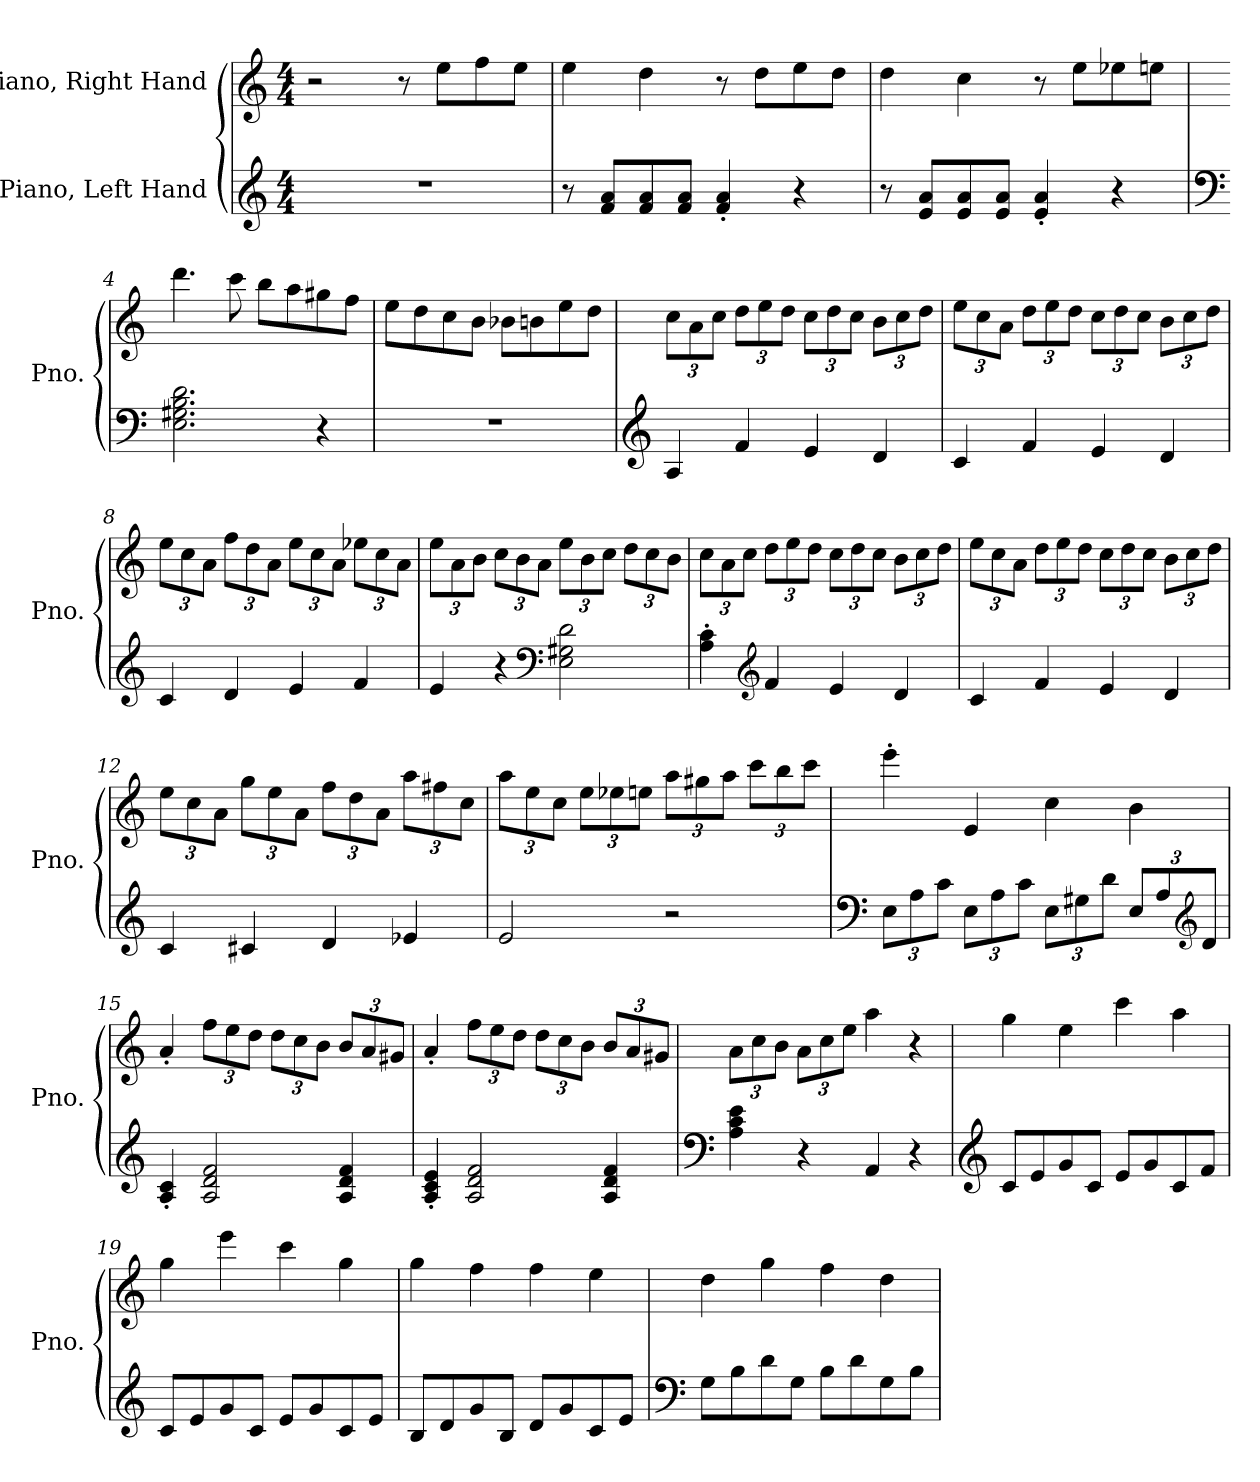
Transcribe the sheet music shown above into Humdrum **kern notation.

**kern	**kern
*part2	*part1
*staff2	*staff1
*I"Piano, Left Hand	*I"Piano, Right Hand
*I'Pno.	*I'Pno.
*clefG2	*clefG2
*k[]	*k[]
*M4/4	*M4/4
*MM100	*MM100
=1	=1
1r	2r
.	8r
.	8ee\L
.	8ff\
.	8ee\J
=2	=2
8r	4ee\
8f/ 8a/L	.
8f/ 8a/	4dd\
8f/ 8a/J	.
4f/' 4a/'	8r
.	8dd\L
4r	8ee\
.	8dd\J
=3	=3
8r	4dd\
8e/ 8a/L	.
8e/ 8a/	4cc\
8e/ 8a/J	.
4e/' 4a/'	8r
.	8ee\L
4r	8ee-X\
.	8een\J
=4	=4
*clefF4	*
2.E\ 2.G#X\ 2.B\ 2.d\	4.ddd\
.	8ccc\
.	8bb\L
.	8aa\
4r	8gg#X\
.	8ff\J
!!LO:LB:g=z
=5	=5
1r	8ee\L
.	8dd\
.	8cc\
.	8b\J
.	8b-X\L
.	8bn\
.	8ee\
.	8dd\J
=6	=6
*clefG2	*
*	*Xbrackettup
4A/	12cc\L
.	12a\
.	12cc\J
4f/	12dd\L
.	12ee\
.	12dd\J
4e/	12cc\L
.	12dd\
.	12cc\J
4d/	12b\L
.	12cc\
.	12dd\J
=7	=7
4c/	12ee\L
.	12cc\
.	12a\J
4f/	12dd\L
.	12ee\
.	12dd\J
4e/	12cc\L
.	12dd\
.	12cc\J
4d/	12b\L
.	12cc\
.	12dd\J
!!LO:LB:g=z
=8	=8
4c/	12ee\L
.	12cc\
.	12a\J
4d/	12ff\L
.	12dd\
.	12a\J
4e/	12ee\L
.	12cc\
.	12a\J
4f/	12ee-X\L
.	12cc\
.	12a\J
=9	=9
4e/	12ee\L
.	12a\
.	12b\J
4r	12cc\L
.	12b\
.	12a\J
*clefF4	*
2E\ 2G#X\ 2d\	12ee\L
.	12b\
.	12cc\J
.	12dd\L
.	12cc\
.	12b\J
=10	=10
4A\' 4c\'	12cc\L
.	12a\
.	12cc\J
*clefG2	*
4f/	12dd\L
.	12ee\
.	12dd\J
4e/	12cc\L
.	12dd\
.	12cc\J
4d/	12b\L
.	12cc\
.	12dd\J
!!LO:LB:g=z
=11	=11
4c/	12ee\L
.	12cc\
.	12a\J
4f/	12dd\L
.	12ee\
.	12dd\J
4e/	12cc\L
.	12dd\
.	12cc\J
4d/	12b\L
.	12cc\
.	12dd\J
=12	=12
4c/	12ee\L
.	12cc\
.	12a\J
4c#X/	12gg\L
.	12ee\
.	12a\J
4d/	12ff\L
.	12dd\
.	12a\J
4e-X/	12aa\L
.	12ff#X\
.	12cc\J
=13	=13
2e/	12aa\L
.	12ee\
.	12cc\J
.	12ee\L
.	12ee-X\
.	12een\J
2r	12aa\L
.	12gg#X\
.	12aa\J
.	12ccc\L
.	12bb\
.	12ccc\J
!!LO:LB:g=z
=14	=14
*clefF4	*
*Xbrackettup	*
12E\L	4eee'\
12A\	.
12c\J	.
12E\L	4e/
12A\	.
12c\J	.
12E\L	4cc\
12G#X\	.
12d\J	.
12E/L	4b\
12A/	.
*clefG2	*
12d/J	.
=15	=15
4A/' 4c/'	4a'/
2A/ 2d/ 2f/	12ff\L
.	12ee\
.	12dd\J
.	12dd\L
.	12cc\
.	12b\J
4A/ 4d/ 4f/	12b/L
.	12a/
.	12g#X/J
=16	=16
4A/' 4c/' 4e/'	4a'/
2A/ 2d/ 2f/	12ff\L
.	12ee\
.	12dd\J
.	12dd\L
.	12cc\
.	12b\J
4A/ 4d/ 4f/	12b/L
.	12a/
.	12g#X/J
!!LO:LB:g=z
=17	=17
*clefF4	*
4A\ 4c\ 4e\	12a\L
.	12cc\
.	12b\J
4r	12a\L
.	12cc\
.	12ee\J
4AA/	4aa\
4r	4r
=18	=18
*clefG2	*
8c/L	4gg\
8e/	.
8g/	4ee\
8c/J	.
8e/L	4ccc\
8g/	.
8c/	4aa\
8f/J	.
=19	=19
8c/L	4gg\
8e/	.
8g/	4eee\
8c/J	.
8e/L	4ccc\
8g/	.
8c/	4gg\
8e/J	.
=20	=20
8B/L	4gg\
8d/	.
8g/	4ff\
8B/J	.
8d/L	4ff\
8g/	.
8c/	4ee\
8e/J	.
=21	=21
*clefF4	*
8G\L	4dd\
8B\	.
8d\	4gg\
8G\J	.
8B\L	4ff\
8d\	.
8G\	4dd\
8B\J	.
=	=
*-	*-
